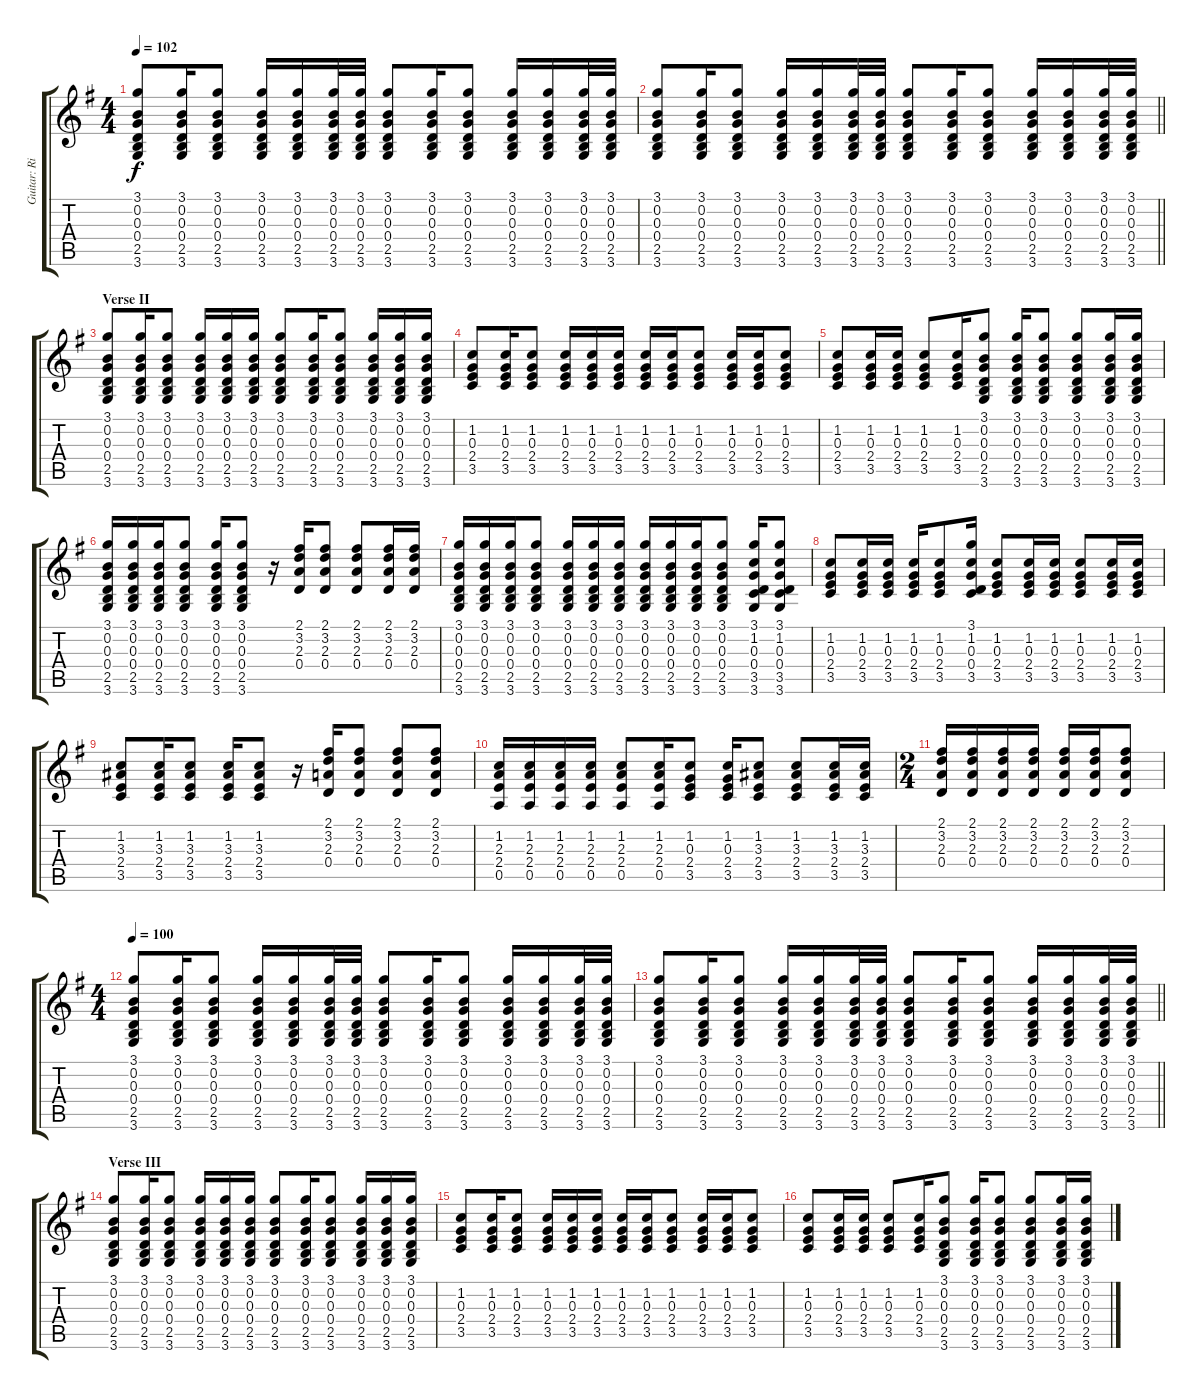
\track ("Guitar: Richard" "Guitar: Ri") {instrument electricguitarclean}
\staff {score tabs}
\tuning (E4 B3 G3 D3 A2 E2) {hide}
\ts (4 4)
\tempo 102
\clef g2
\ks g
(3.1 0.2 0.3 0.4 2.5 3.6).8{dy f} (3.1 0.2 0.3 0.4 2.5 3.6).16 (3.1 0.2 0.3 0.4 2.5 3.6).8 (3.1 0.2 0.3 0.4 2.5 3.6).16 (3.1 0.2 0.3 0.4 2.5 3.6).16 (3.1 0.2 0.3 0.4 2.5 3.6).32 (3.1 0.2 0.3 0.4 2.5 3.6).32 (3.1 0.2 0.3 0.4 2.5 3.6).8 (3.1 0.2 0.3 0.4 2.5 3.6).16 (3.1 0.2 0.3 0.4 2.5 3.6).8 (3.1 0.2 0.3 0.4 2.5 3.6).16 (3.1 0.2 0.3 0.4 2.5 3.6).16 (3.1 0.2 0.3 0.4 2.5 3.6).32 (3.1 0.2 0.3 0.4 2.5 3.6).32 |
\barLineRight lightlight
(3.1 0.2 0.3 0.4 2.5 3.6).8 (3.1 0.2 0.3 0.4 2.5 3.6).16 (3.1 0.2 0.3 0.4 2.5 3.6).8 (3.1 0.2 0.3 0.4 2.5 3.6).16 (3.1 0.2 0.3 0.4 2.5 3.6).16 (3.1 0.2 0.3 0.4 2.5 3.6).32 (3.1 0.2 0.3 0.4 2.5 3.6).32 (3.1 0.2 0.3 0.4 2.5 3.6).8 (3.1 0.2 0.3 0.4 2.5 3.6).16 (3.1 0.2 0.3 0.4 2.5 3.6).8 (3.1 0.2 0.3 0.4 2.5 3.6).16 (3.1 0.2 0.3 0.4 2.5 3.6).16 (3.1 0.2 0.3 0.4 2.5 3.6).32 (3.1 0.2 0.3 0.4 2.5 3.6).32 |
\section ("" "Verse II")
(3.1 0.2 0.3 0.4 2.5 3.6).8 (3.1 0.2 0.3 0.4 2.5 3.6).16 (3.1 0.2 0.3 0.4 2.5 3.6).8 (3.1 0.2 0.3 0.4 2.5 3.6).16 (3.1 0.2 0.3 0.4 2.5 3.6).16 (3.1 0.2 0.3 0.4 2.5 3.6).16 (3.1 0.2 0.3 0.4 2.5 3.6).8 (3.1 0.2 0.3 0.4 2.5 3.6).16 (3.1 0.2 0.3 0.4 2.5 3.6).8 (3.1 0.2 0.3 0.4 2.5 3.6).16 (3.1 0.2 0.3 0.4 2.5 3.6).16 (3.1 0.2 0.3 0.4 2.5 3.6).16 |
(1.2 0.3 2.4 3.5).8 (1.2 0.3 2.4 3.5).16 (1.2 0.3 2.4 3.5).8 (1.2 0.3 2.4 3.5).16 (1.2 0.3 2.4 3.5).16 (1.2 0.3 2.4 3.5).16 (1.2 0.3 2.4 3.5).16 (1.2 0.3 2.4 3.5).16 (1.2 0.3 2.4 3.5).8 (1.2 0.3 2.4 3.5).16 (1.2 0.3 2.4 3.5).16 (1.2 0.3 2.4 3.5).8 |
(1.2 0.3 2.4 3.5).8 (1.2 0.3 2.4 3.5).16 (1.2 0.3 2.4 3.5).16 (1.2 0.3 2.4 3.5).8 (1.2 0.3 2.4 3.5).16 (3.1 0.2 0.3 0.4 2.5 3.6).8 (3.1 0.2 0.3 0.4 2.5 3.6).16 (3.1 0.2 0.3 0.4 2.5 3.6).8 (3.1 0.2 0.3 0.4 2.5 3.6).8 (3.1 0.2 0.3 0.4 2.5 3.6).16 (3.1 0.2 0.3 0.4 2.5 3.6).16 |
(3.1 0.2 0.3 0.4 2.5 3.6).16 (3.1 0.2 0.3 0.4 2.5 3.6).16 (3.1 0.2 0.3 0.4 2.5 3.6).16 (3.1 0.2 0.3 0.4 2.5 3.6).8 (3.1 0.2 0.3 0.4 2.5 3.6).16 (3.1 0.2 0.3 0.4 2.5 3.6).8 r.16 (2.1 3.2 2.3 0.4).16 (2.1 3.2 2.3 0.4).8 (2.1 3.2 2.3 0.4).8 (2.1 3.2 2.3 0.4).16 (2.1 3.2 2.3 0.4).16 |
(3.1 0.2 0.3 0.4 2.5 3.6).16 (3.1 0.2 0.3 0.4 2.5 3.6).16 (3.1 0.2 0.3 0.4 2.5 3.6).16 (3.1 0.2 0.3 0.4 2.5 3.6).8 (3.1 0.2 0.3 0.4 2.5 3.6).16 (3.1 0.2 0.3 0.4 2.5 3.6).16 (3.1 0.2 0.3 0.4 2.5 3.6).16 (3.1 0.2 0.3 0.4 2.5 3.6).16 (3.1 0.2 0.3 0.4 2.5 3.6).16 (3.1 0.2 0.3 0.4 2.5 3.6).16 (3.1 0.2 0.3 0.4 2.5 3.6).8 (3.1 1.2 0.3 0.4 3.5 3.6).16 (3.1 1.2 0.3 0.4 3.5 3.6).8 |
(1.2 0.3 2.4 3.5).8 (1.2 0.3 2.4 3.5).16 (1.2 0.3 2.4 3.5).16 (1.2 0.3 2.4 3.5).16 (1.2 0.3 2.4 3.5).8 (3.1 1.2 0.3 0.4 3.5).16 (1.2 0.3 2.4 3.5).8 (1.2 0.3 2.4 3.5).16 (1.2 0.3 2.4 3.5).16 (1.2 0.3 2.4 3.5).8 (1.2 0.3 2.4 3.5).16 (1.2 0.3 2.4 3.5).16 |
(1.2 3.3 2.4 3.5).8 (1.2 3.3 2.4 3.5).16 (1.2 3.3 2.4 3.5).8 (1.2 3.3 2.4 3.5).16 (1.2 3.3 2.4 3.5).8 r.16 (2.1 3.2 2.3 0.4).16 (2.1 3.2 2.3 0.4).8 (2.1 3.2 2.3 0.4).8 (2.1 3.2 2.3 0.4).8 |
(1.2 2.3 2.4 0.5).16 (1.2 2.3 2.4 0.5).16 (1.2 2.3 2.4 0.5).16 (1.2 2.3 2.4 0.5).16 (1.2 2.3 2.4 0.5).8 (1.2 2.3 2.4 0.5).16 (1.2 0.3 2.4 3.5).8 (1.2 0.3 2.4 3.5).16 (1.2 3.3 2.4 3.5).8 (1.2 3.3 2.4 3.5).8 (1.2 3.3 2.4 3.5).16 (1.2 3.3 2.4 3.5).16 |
\ts (2 4)
(2.1 3.2 2.3 0.4).16 (2.1 3.2 2.3 0.4).16 (2.1 3.2 2.3 0.4).16 (2.1 3.2 2.3 0.4).16 (2.1 3.2 2.3 0.4).16 (2.1 3.2 2.3 0.4).16 (2.1 3.2 2.3 0.4).8 |
\ts (4 4)
\tempo 100
(3.1 0.2 0.3 0.4 2.5 3.6).8 (3.1 0.2 0.3 0.4 2.5 3.6).16 (3.1 0.2 0.3 0.4 2.5 3.6).8 (3.1 0.2 0.3 0.4 2.5 3.6).16 (3.1 0.2 0.3 0.4 2.5 3.6).16 (3.1 0.2 0.3 0.4 2.5 3.6).32 (3.1 0.2 0.3 0.4 2.5 3.6).32 (3.1 0.2 0.3 0.4 2.5 3.6).8 (3.1 0.2 0.3 0.4 2.5 3.6).16 (3.1 0.2 0.3 0.4 2.5 3.6).8 (3.1 0.2 0.3 0.4 2.5 3.6).16 (3.1 0.2 0.3 0.4 2.5 3.6).16 (3.1 0.2 0.3 0.4 2.5 3.6).32 (3.1 0.2 0.3 0.4 2.5 3.6).32 |
\barLineRight lightlight
(3.1 0.2 0.3 0.4 2.5 3.6).8 (3.1 0.2 0.3 0.4 2.5 3.6).16 (3.1 0.2 0.3 0.4 2.5 3.6).8 (3.1 0.2 0.3 0.4 2.5 3.6).16 (3.1 0.2 0.3 0.4 2.5 3.6).16 (3.1 0.2 0.3 0.4 2.5 3.6).32 (3.1 0.2 0.3 0.4 2.5 3.6).32 (3.1 0.2 0.3 0.4 2.5 3.6).8 (3.1 0.2 0.3 0.4 2.5 3.6).16 (3.1 0.2 0.3 0.4 2.5 3.6).8 (3.1 0.2 0.3 0.4 2.5 3.6).16 (3.1 0.2 0.3 0.4 2.5 3.6).16 (3.1 0.2 0.3 0.4 2.5 3.6).32 (3.1 0.2 0.3 0.4 2.5 3.6).32 |
\section ("" "Verse III")
(3.1 0.2 0.3 0.4 2.5 3.6).8 (3.1 0.2 0.3 0.4 2.5 3.6).16 (3.1 0.2 0.3 0.4 2.5 3.6).8 (3.1 0.2 0.3 0.4 2.5 3.6).16 (3.1 0.2 0.3 0.4 2.5 3.6).16 (3.1 0.2 0.3 0.4 2.5 3.6).16 (3.1 0.2 0.3 0.4 2.5 3.6).8 (3.1 0.2 0.3 0.4 2.5 3.6).16 (3.1 0.2 0.3 0.4 2.5 3.6).8 (3.1 0.2 0.3 0.4 2.5 3.6).16 (3.1 0.2 0.3 0.4 2.5 3.6).16 (3.1 0.2 0.3 0.4 2.5 3.6).16 |
(1.2 0.3 2.4 3.5).8 (1.2 0.3 2.4 3.5).16 (1.2 0.3 2.4 3.5).8 (1.2 0.3 2.4 3.5).16 (1.2 0.3 2.4 3.5).16 (1.2 0.3 2.4 3.5).16 (1.2 0.3 2.4 3.5).16 (1.2 0.3 2.4 3.5).16 (1.2 0.3 2.4 3.5).8 (1.2 0.3 2.4 3.5).16 (1.2 0.3 2.4 3.5).16 (1.2 0.3 2.4 3.5).8 |
(1.2 0.3 2.4 3.5).8 (1.2 0.3 2.4 3.5).16 (1.2 0.3 2.4 3.5).16 (1.2 0.3 2.4 3.5).8 (1.2 0.3 2.4 3.5).16 (3.1 0.2 0.3 0.4 2.5 3.6).8 (3.1 0.2 0.3 0.4 2.5 3.6).16 (3.1 0.2 0.3 0.4 2.5 3.6).8 (3.1 0.2 0.3 0.4 2.5 3.6).8 (3.1 0.2 0.3 0.4 2.5 3.6).16 (3.1 0.2 0.3 0.4 2.5 3.6).16
